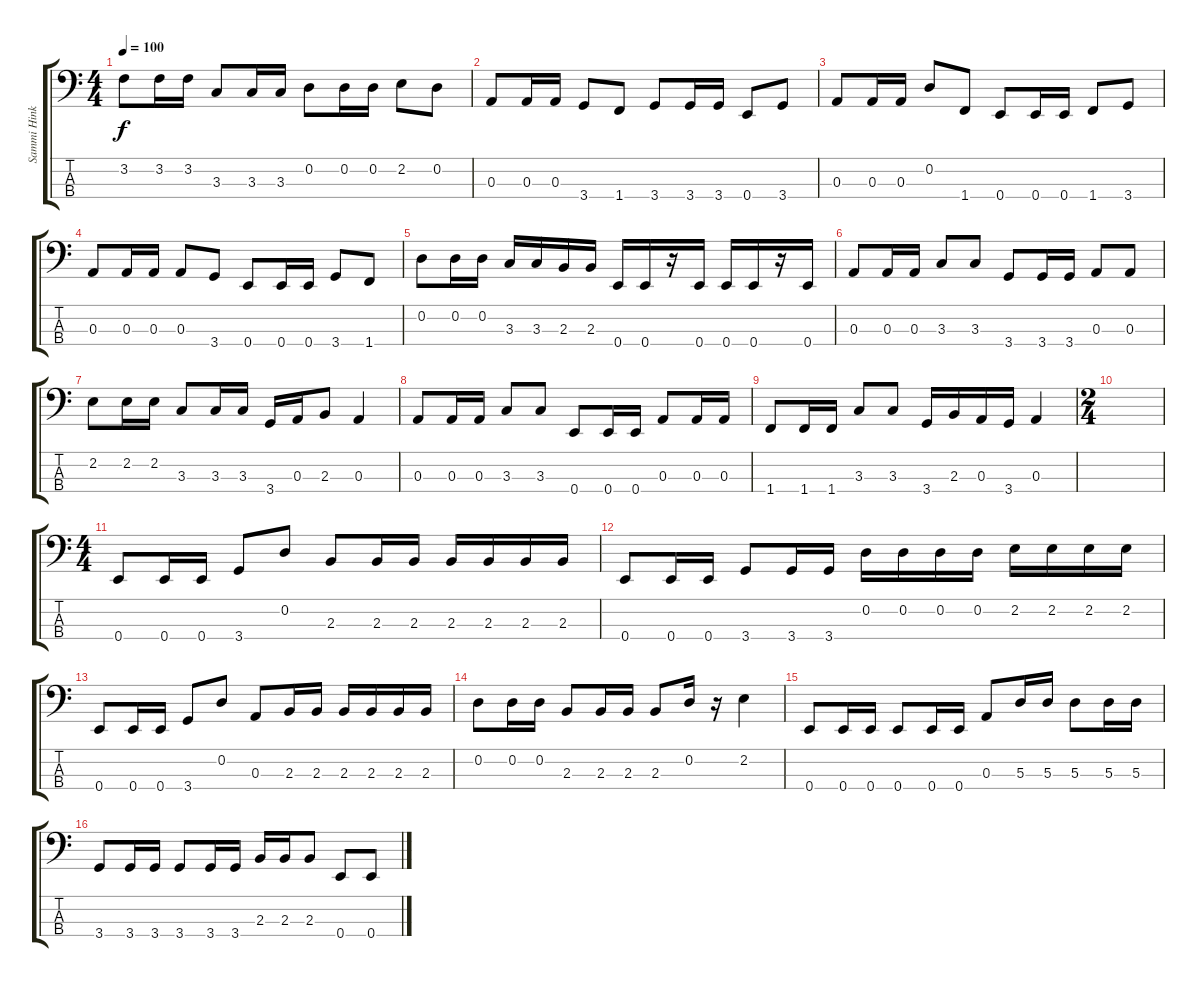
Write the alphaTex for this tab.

\track ("Sammi Hinkka" "Sammi Hink") {solo instrument electricbassfinger}
\staff {score tabs}
\tuning (G2 D2 A1 E1) {hide}
\ts (4 4)
\tempo 100
\clef f4
\ks c
3.2.8{dy f} 3.2.16 3.2.16 3.3.8 3.3.16 3.3.16 0.2.8 0.2.16 0.2.16 2.2.8 0.2.8 |
0.3.8 0.3.16 0.3.16 3.4.8 1.4.8 3.4.8 3.4.16 3.4.16 0.4.8 3.4.8 |
0.3.8 0.3.16 0.3.16 0.2.8 1.4.8 0.4.8 0.4.16 0.4.16 1.4.8 3.4.8 |
0.3.8 0.3.16 0.3.16 0.3.8 3.4.8 0.4.8 0.4.16 0.4.16 3.4.8 1.4.8 |
0.2.8 0.2.16 0.2.16 3.3.16 3.3.16 2.3.16 2.3.16 0.4.16 0.4.16 r.16 0.4.16 0.4.16 0.4.16 r.16 0.4.16 |
0.3.8 0.3.16 0.3.16 3.3.8 3.3.8 3.4.8 3.4.16 3.4.16 0.3.8 0.3.8 |
2.2.8 2.2.16 2.2.16 3.3.8 3.3.16 3.3.16 3.4.16 0.3.16 2.3.8 0.3.4 |
0.3.8 0.3.16 0.3.16 3.3.8 3.3.8 0.4.8 0.4.16 0.4.16 0.3.8 0.3.16 0.3.16 |
1.4.8 1.4.16 1.4.16 3.3.8 3.3.8 3.4.16 2.3.16 0.3.16 3.4.16 0.3.4 |
\ts (2 4)
|
\ts (4 4)
0.4.8 0.4.16 0.4.16 3.4.8 0.2.8 2.3.8 2.3.16 2.3.16 2.3.16 2.3.16 2.3.16 2.3.16 |
0.4.8 0.4.16 0.4.16 3.4.8 3.4.16 3.4.16 0.2.16 0.2.16 0.2.16 0.2.16 2.2.16 2.2.16 2.2.16 2.2.16 |
0.4.8 0.4.16 0.4.16 3.4.8 0.2.8 0.3.8 2.3.16 2.3.16 2.3.16 2.3.16 2.3.16 2.3.16 |
0.2.8 0.2.16 0.2.16 2.3.8 2.3.16 2.3.16 2.3.8 0.2.16 r.16 2.2.4 |
0.4.8 0.4.16 0.4.16 0.4.8 0.4.16 0.4.16 0.3.8 5.3.16 5.3.16 5.3.8 5.3.16 5.3.16 |
3.4.8 3.4.16 3.4.16 3.4.8 3.4.16 3.4.16 2.3.16 2.3.16 2.3.8 0.4.8 0.4.8
